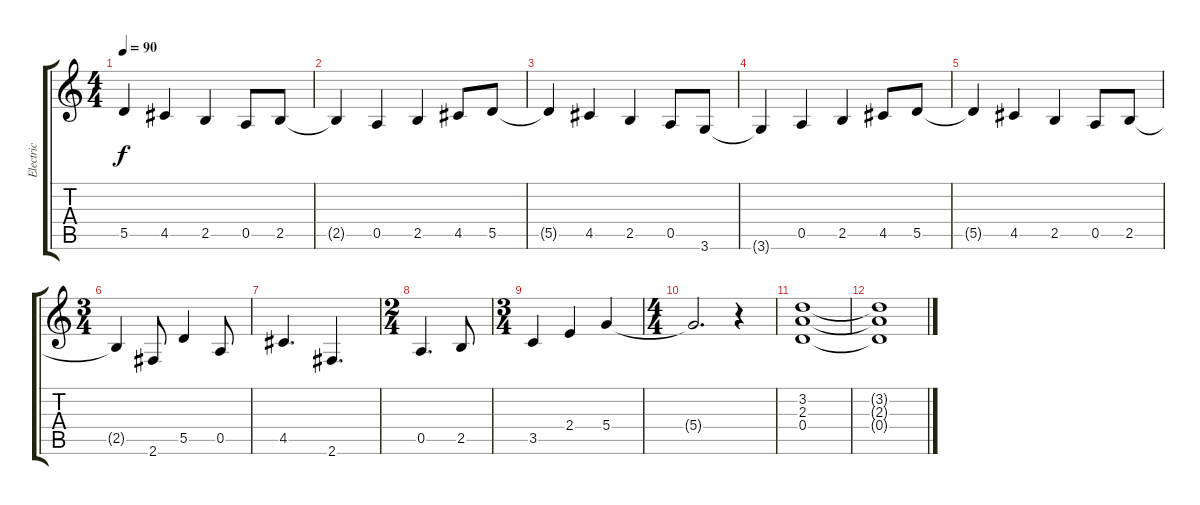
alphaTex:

\track ("Electric" "Electric") {instrument distortionguitar}
\staff {score tabs}
\tuning (E4 B3 G3 D3 A2 E2) {hide}
\ts (4 4)
\tempo 90
\clef g2
\ks c
5.5.4{dy f} 4.5.4 2.5.4 0.5.8 2.5.8 |
2.5{t}.4 0.5.4 2.5.4 4.5.8 5.5.8 |
5.5{t}.4 4.5.4 2.5.4 0.5.8 3.6.8 |
3.6{t}.4 0.5.4 2.5.4 4.5.8 5.5.8 |
5.5{t}.4 4.5.4 2.5.4 0.5.8 2.5.8 |
\ts (3 4)
2.5{t}.4 2.6.8 5.5.4 0.5.8 |
4.5.4{d} 2.6.4{d} |
\ts (2 4)
0.5.4{d} 2.5.8 |
\ts (3 4)
3.5.4 2.4.4 5.4.4 |
\ts (4 4)
5.4{t}.2{d} r.4 |
(3.2 2.3 0.4).1 |
(3.2{t} 2.3{t} 0.4{t}).1
